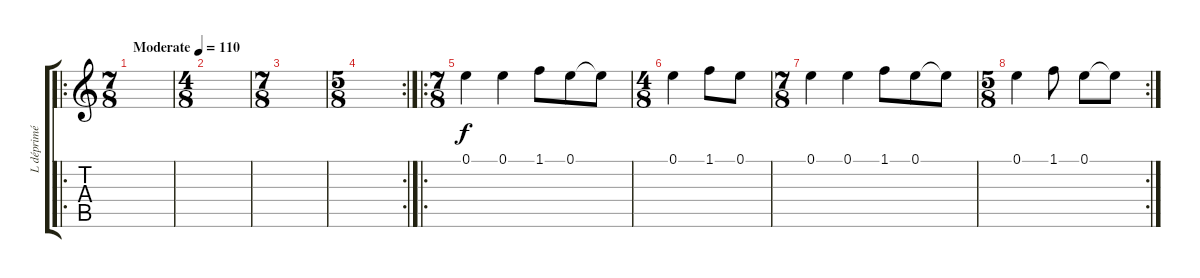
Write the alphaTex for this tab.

\track ("L déprimé de jouer ça" "L déprimé ") {instrument acousticguitarsteel}
\staff {score tabs}
\tuning (E4 B3 G3 D3 A2 E2) {hide}
\ro
\ts (7 8)
\tempo (110 "Moderate")
\clef g2
\ks c
|
\ts (4 8)
|
\ts (7 8)
|
\rc 2
\ts (5 8)
|
\ro
\ts (7 8)
0.1.4 0.1.4 1.1.8 0.1.8 0.1{t}.8 |
\ts (4 8)
0.1.4 1.1.8 0.1.8 |
\ts (7 8)
0.1.4 0.1.4 1.1.8 0.1.8 0.1{t}.8 |
\rc 2
\ts (5 8)
0.1.4 1.1.8 0.1.8 0.1{t}.8
